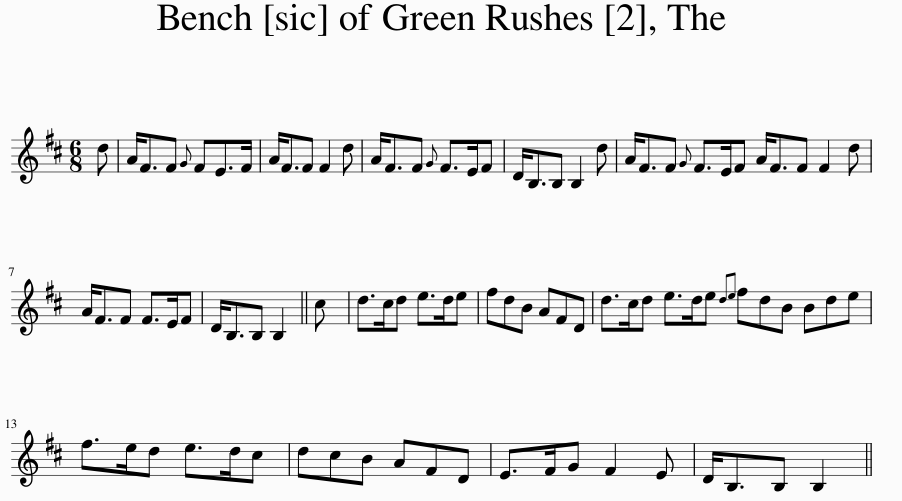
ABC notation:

X:1
L:1/8
M:6/8
I:linebreak $
K:Bmin
V:1 treble
V:1
 d | A<FF{G} FE>F | A<FF F2 d | A<FF{G} F>EF | D<B,B, B,2 d | %5
 A<FF{G} F>EF A<FF F2 d |$ A<FF F>EF | D<B,B, B,2 || c | d>cd e>de | %10
 fdB AFD | d>cd e>de{de} fdB Bde |$ f>ed e>dc | dcB AFD | E>FG F2 E | %15
 D<B,B, B,2 || %16
